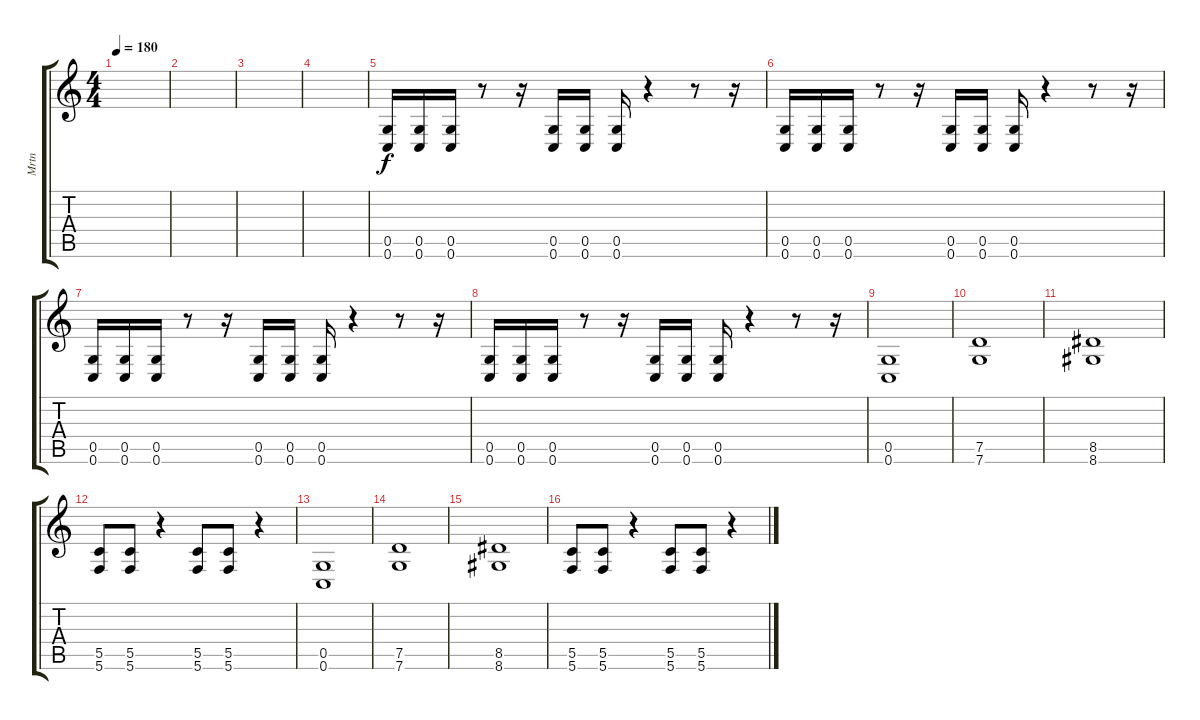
\track ("Mrtn" "Mrtn") {instrument distortionguitar}
\staff {score tabs}
\tuning (D4 A3 F3 C3 G2 C2) {hide}
\ts (4 4)
\tempo 180
\clef g2
\ks c
|
|
|
|
(0.5 0.6).16 (0.5 0.6).16 (0.5 0.6).16 r.8 r.16 (0.5 0.6).16 (0.5 0.6).16 (0.5 0.6).16 r.4 r.8 r.16 |
(0.5 0.6).16 (0.5 0.6).16 (0.5 0.6).16 r.8 r.16 (0.5 0.6).16 (0.5 0.6).16 (0.5 0.6).16 r.4 r.8 r.16 |
(0.5 0.6).16 (0.5 0.6).16 (0.5 0.6).16 r.8 r.16 (0.5 0.6).16 (0.5 0.6).16 (0.5 0.6).16 r.4 r.8 r.16 |
(0.5 0.6).16 (0.5 0.6).16 (0.5 0.6).16 r.8 r.16 (0.5 0.6).16 (0.5 0.6).16 (0.5 0.6).16 r.4 r.8 r.16 |
(0.5 0.6).1 |
(7.5 7.6).1 |
(8.5 8.6).1 |
(5.5 5.6).8 (5.5 5.6).8 r.4 (5.5 5.6).8 (5.5 5.6).8 r.4 |
(0.5 0.6).1 |
(7.5 7.6).1 |
(8.5 8.6).1 |
(5.5 5.6).8 (5.5 5.6).8 r.4 (5.5 5.6).8 (5.5 5.6).8 r.4
